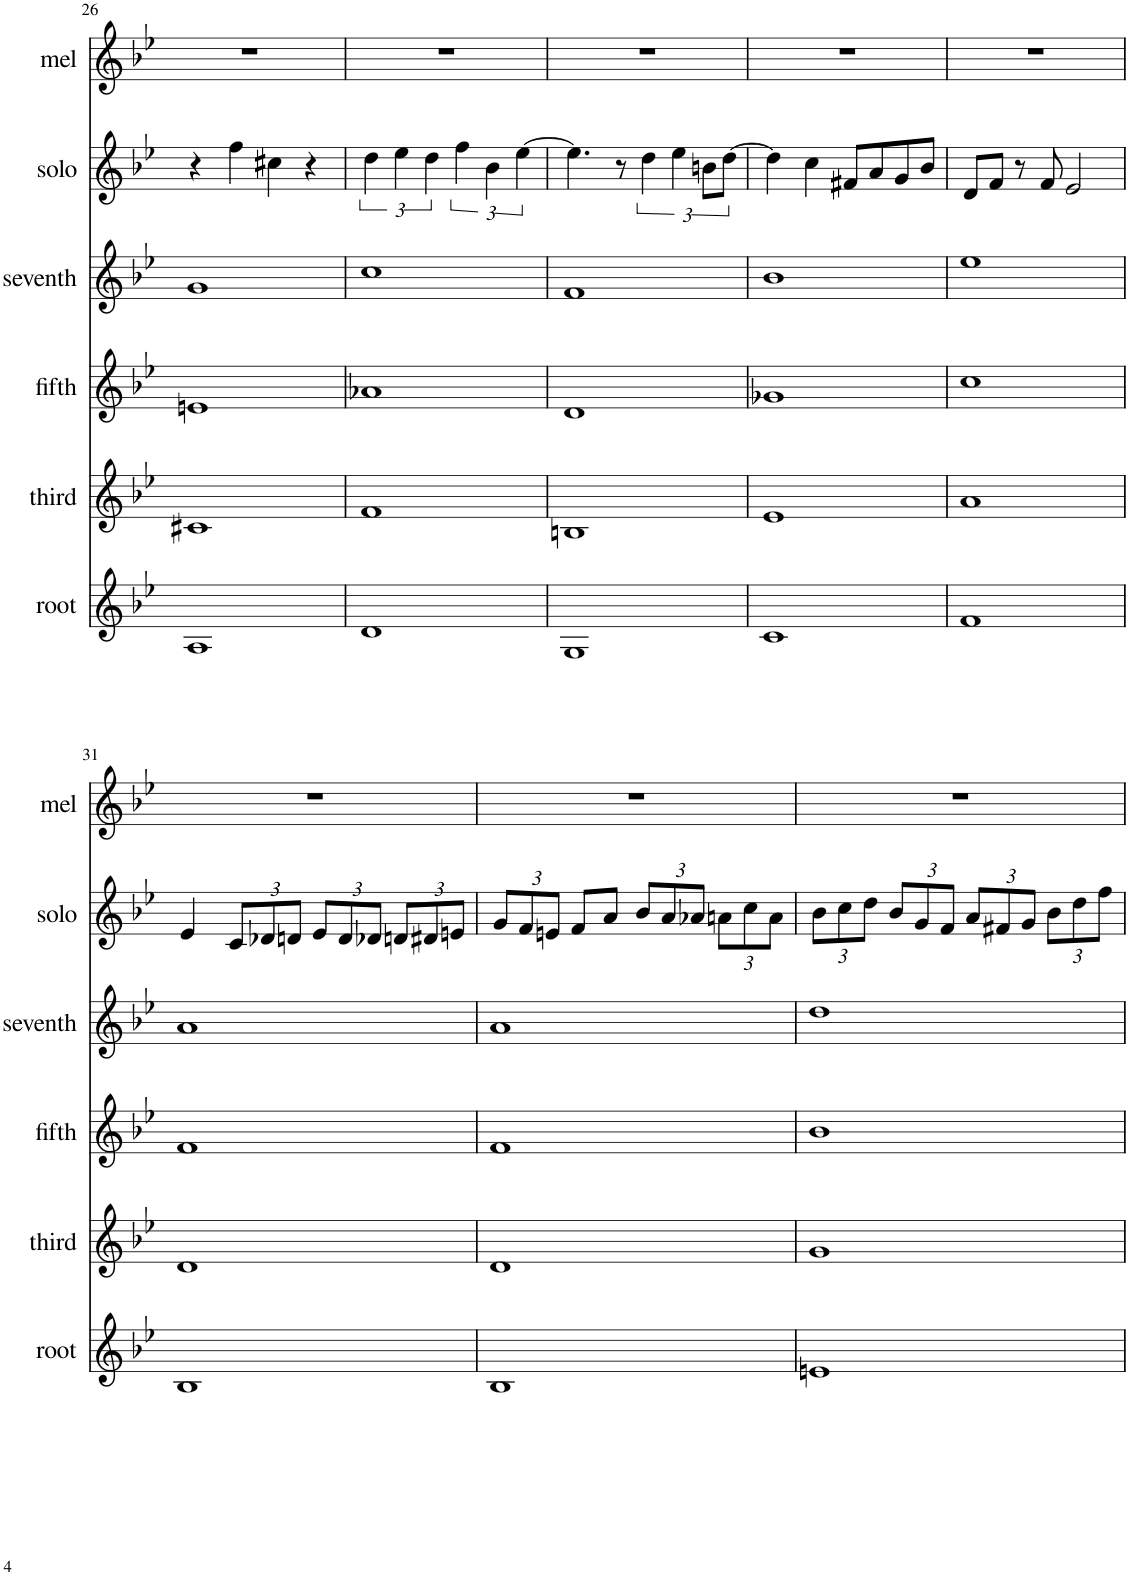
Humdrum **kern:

**kern	**kern	**kern	**kern	**kern	**kern
*part6	*part5	*part4	*part3	*part2	*part1
*staff6	*staff5	*staff4	*staff3	*staff2	*staff1
*I"root	*I"third	*I"fifth	*I"seventh	*I"solo	*I"mel
*I'root	*I'third	*I'fifth	*I'seventh	*I'solo	*I'mel
!!LO:PB:g=z
*clefG2	*clefG2	*clefG2	*clefG2	*clefG2	*clefG2
*k[b-e-]	*k[b-e-]	*k[b-e-]	*k[b-e-]	*k[b-e-]	*k[b-e-]
*M4/4	*M4/4	*M4/4	*M4/4	*M4/4	*M4/4
=26	=26	=26	=26	=26	=26
1A	1c#X	1en	1g	4r	1r
.	.	.	.	4ff\	.
.	.	.	.	4cc#X\	.
.	.	.	.	4r	.
=27	=27	=27	=27	=27	=27
1d	1f	1a-X	1cc	6dd\	1r
.	.	.	.	6ee-\	.
.	.	.	.	6dd\	.
.	.	.	.	6ff\	.
.	.	.	.	6b-\	.
.	.	.	.	[6ee-\	.
=28	=28	=28	=28	=28	=28
1G	1Bn	1d	1f	4.ee-\]	1r
.	.	.	.	8r	.
.	.	.	.	6dd\	.
.	.	.	.	6ee-\	.
.	.	.	.	12bn\L	.
.	.	.	.	[12dd\J	.
=29	=29	=29	=29	=29	=29
1c	1e-	1g-X	1b-	4dd\]	1r
.	.	.	.	4cc\	.
.	.	.	.	8f#X/L	.
.	.	.	.	8a/	.
.	.	.	.	8g/	.
.	.	.	.	8b-/J	.
=30	=30	=30	=30	=30	=30
1f	1a	1cc	1ee-	8d/L	1r
.	.	.	.	8f/J	.
.	.	.	.	8r	.
.	.	.	.	8f/	.
.	.	.	.	2e-/	.
!!LO:LB:g=z
=31	=31	=31	=31	=31	=31
1B-	1d	1f	1a	4e-/	1r
*	*	*	*	*Xbrackettup	*
.	.	.	.	12c/L	.
.	.	.	.	12d-X/	.
.	.	.	.	12dn/J	.
.	.	.	.	12e-/L	.
.	.	.	.	12d/	.
.	.	.	.	12d-X/J	.
.	.	.	.	12dn/L	.
.	.	.	.	12d#X/	.
.	.	.	.	12en/J	.
=32	=32	=32	=32	=32	=32
1B-	1d	1f	1a	12g/L	1r
.	.	.	.	12f/	.
.	.	.	.	12en/J	.
.	.	.	.	8f/L	.
.	.	.	.	8a/J	.
.	.	.	.	12b-/L	.
.	.	.	.	12a/	.
.	.	.	.	12a-X/J	.
.	.	.	.	12an\L	.
.	.	.	.	12cc\	.
.	.	.	.	12a\J	.
=33	=33	=33	=33	=33	=33
1en	1g	1b-	1dd	12b-\L	1r
.	.	.	.	12cc\	.
.	.	.	.	12dd\J	.
.	.	.	.	12b-/L	.
.	.	.	.	12g/	.
.	.	.	.	12f/J	.
.	.	.	.	12a/L	.
.	.	.	.	12f#X/	.
.	.	.	.	12g/J	.
.	.	.	.	12b-\L	.
.	.	.	.	12dd\	.
.	.	.	.	12ff\J	.
=	=	=	=	=	=
*-	*-	*-	*-	*-	*-
